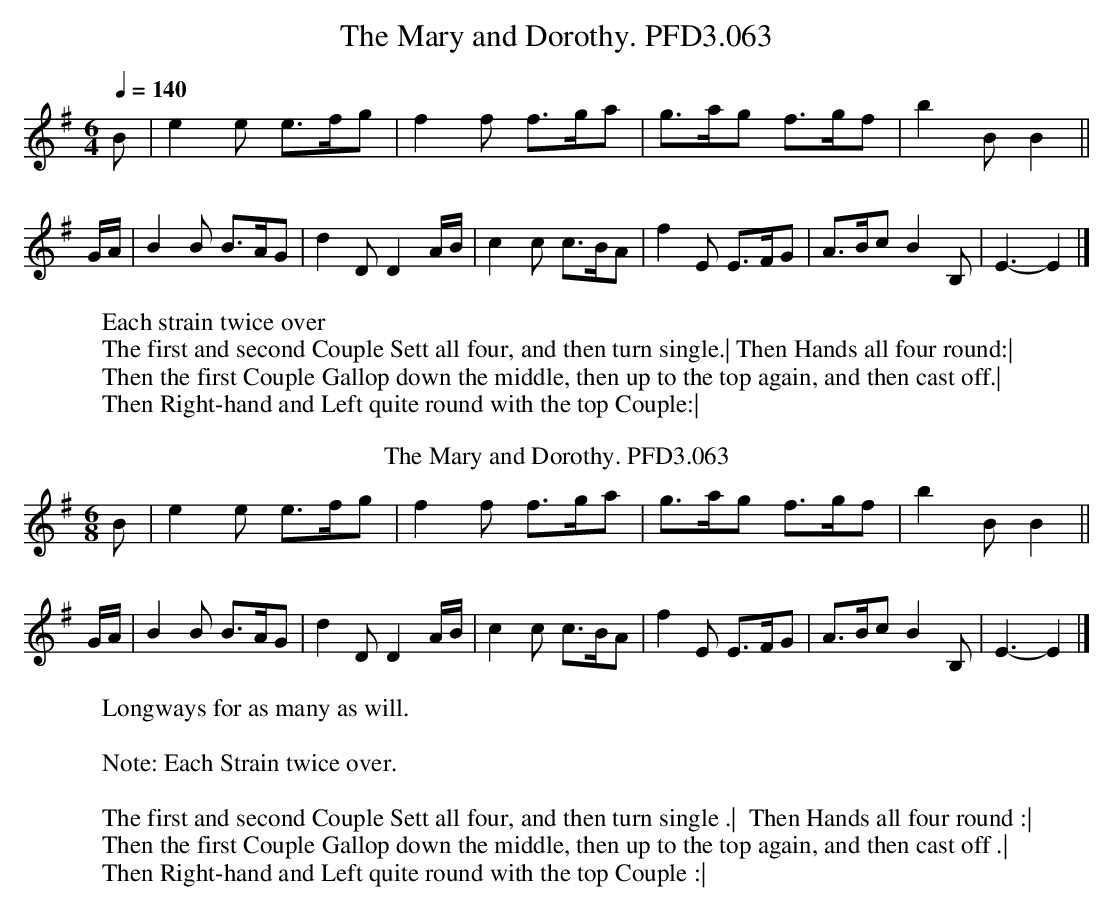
X:1
T:Mary and Dorothy. PFD3.063, The
M:6/4
L:1/8
Q:1/4=140
K:Em
B|e2e e>fg|f2f f>ga|g>ag f>gf|b2BB2||
G/A/|B2B B>AG|d2D D2A/B/|c2c c>BA|f2E E>FG|A>BcB2B,|E3-E2|]
W:Each strain twice over
W:The first and second Couple Sett all four, and then turn single.| Then Hands all four round:|
W:Then the first Couple Gallop down the middle, then up to the top again, and then cast off.|
W:Then Right-hand and Left quite round with the top Couple:|
W:
T:Mary and Dorothy. PFD3.063, The
W:Longways for as many as will.
L:1/8
M:6/8
K:Em
B|e2e e>fg|f2f f>ga|g>ag f>gf|b2 BB2||
G/A/|B2B B>AG|d2DD2 A/B/|c2c c>BA|f2E E>FG|A>Bc B2B,|E3-E2 |]
W:
W: Note: Each Strain twice over.
W:
W: The first and second Couple Sett all four, and then turn single .|  Then Hands all four round :|
W: Then the first Couple Gallop down the middle, then up to the top again, and then cast off .|
W: Then Right-hand and Left quite round with the top Couple :|
